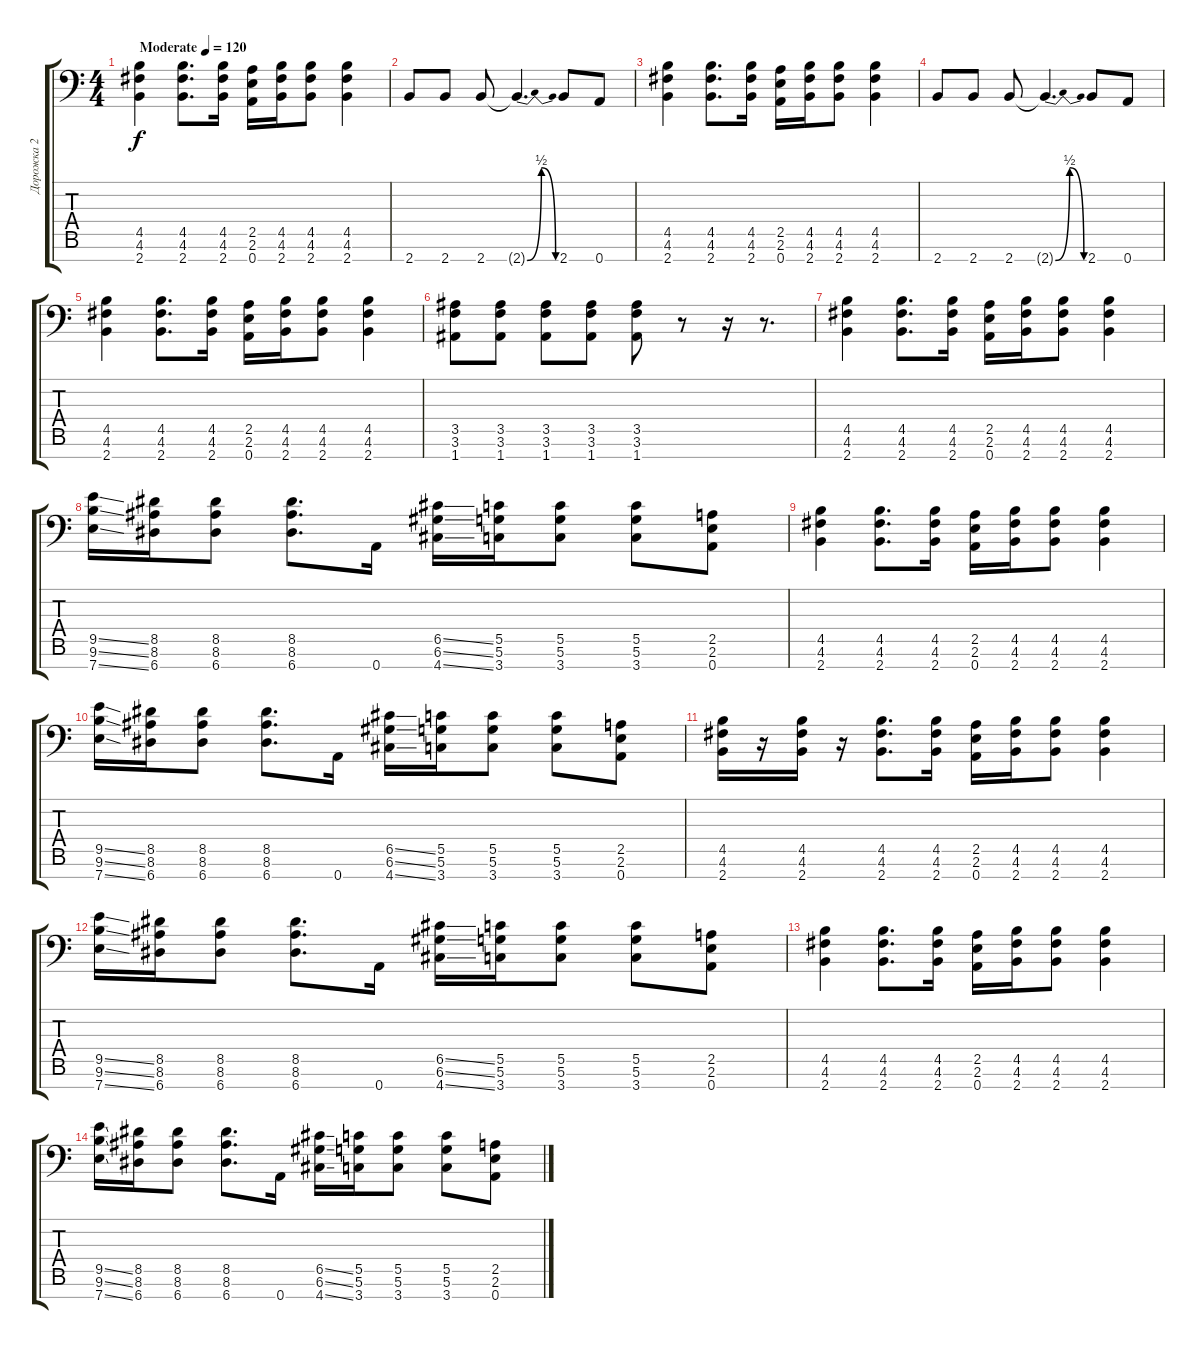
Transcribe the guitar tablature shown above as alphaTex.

\track ("Дорожка 2" "Дорожка 2") {instrument overdrivenguitar}
\staff {score tabs}
\tuning (D4 A3 F3 C3 G2 D2 A1) {hide}
\ts (4 4)
\tempo (120 "Moderate")
\clef f4
\ks c
(4.5 4.6 2.7).4{dy f instrument overdrivenguitar} (4.5 4.6 2.7).8{d} (4.5 4.6 2.7).16 (2.5 2.6 0.7).16 (4.5 4.6 2.7).16 (4.5 4.6 2.7).8 (4.5 4.6 2.7).4 |
2.7.8 2.7.8 2.7.8 2.7{be (bendrelease 0 0 15 2 45 2 60 0) t}.4{d} 2.7.8 0.7.8 |
(4.5 4.6 2.7).4 (4.5 4.6 2.7).8{d} (4.5 4.6 2.7).16 (2.5 2.6 0.7).16 (4.5 4.6 2.7).16 (4.5 4.6 2.7).8 (4.5 4.6 2.7).4 |
2.7.8 2.7.8 2.7.8 2.7{be (bendrelease 0 0 15 2 45 2 60 0) t}.4{d} 2.7.8 0.7.8 |
(4.5 4.6 2.7).4 (4.5 4.6 2.7).8{d} (4.5 4.6 2.7).16 (2.5 2.6 0.7).16 (4.5 4.6 2.7).16 (4.5 4.6 2.7).8 (4.5 4.6 2.7).4 |
(3.5 3.6 1.7).8 (3.5 3.6 1.7).8 (3.5 3.6 1.7).8 (3.5 3.6 1.7).8 (3.5 3.6 1.7).8 r.8 r.16 r.8{d} |
(4.5 4.6 2.7).4 (4.5 4.6 2.7).8{d} (4.5 4.6 2.7).16 (2.5 2.6 0.7).16 (4.5 4.6 2.7).16 (4.5 4.6 2.7).8 (4.5 4.6 2.7).4 |
(9.5{ss} 9.6{ss} 7.7{ss}).16 (8.5 8.6 6.7).16 (8.5 8.6 6.7).8 (8.5 8.6 6.7).8{d} 0.7.16 (6.5{ss} 6.6{ss} 4.7{ss}).16 (5.5 5.6 3.7).16 (5.5 5.6 3.7).8 (5.5 5.6 3.7).8 (2.5 2.6 0.7).8 |
(4.5 4.6 2.7).4 (4.5 4.6 2.7).8{d} (4.5 4.6 2.7).16 (2.5 2.6 0.7).16 (4.5 4.6 2.7).16 (4.5 4.6 2.7).8 (4.5 4.6 2.7).4 |
(9.5{ss} 9.6{ss} 7.7{ss}).16 (8.5 8.6 6.7).16 (8.5 8.6 6.7).8 (8.5 8.6 6.7).8{d} 0.7.16 (6.5{ss} 6.6{ss} 4.7{ss}).16 (5.5 5.6 3.7).16 (5.5 5.6 3.7).8 (5.5 5.6 3.7).8 (2.5 2.6 0.7).8 |
(4.5 4.6 2.7).16 r.16 (4.5 4.6 2.7).16 r.16 (4.5 4.6 2.7).8{d} (4.5 4.6 2.7).16 (2.5 2.6 0.7).16 (4.5 4.6 2.7).16 (4.5 4.6 2.7).8 (4.5 4.6 2.7).4 |
(9.5{ss} 9.6{ss} 7.7{ss}).16 (8.5 8.6 6.7).16 (8.5 8.6 6.7).8 (8.5 8.6 6.7).8{d} 0.7.16 (6.5{ss} 6.6{ss} 4.7{ss}).16 (5.5 5.6 3.7).16 (5.5 5.6 3.7).8 (5.5 5.6 3.7).8 (2.5 2.6 0.7).8 |
(4.5 4.6 2.7).4 (4.5 4.6 2.7).8{d} (4.5 4.6 2.7).16 (2.5 2.6 0.7).16 (4.5 4.6 2.7).16 (4.5 4.6 2.7).8 (4.5 4.6 2.7).4 |
(9.5{ss} 9.6{ss} 7.7{ss}).16 (8.5 8.6 6.7).16 (8.5 8.6 6.7).8 (8.5 8.6 6.7).8{d} 0.7.16 (6.5{ss} 6.6{ss} 4.7{ss}).16 (5.5 5.6 3.7).16 (5.5 5.6 3.7).8 (5.5 5.6 3.7).8 (2.5 2.6 0.7).8
